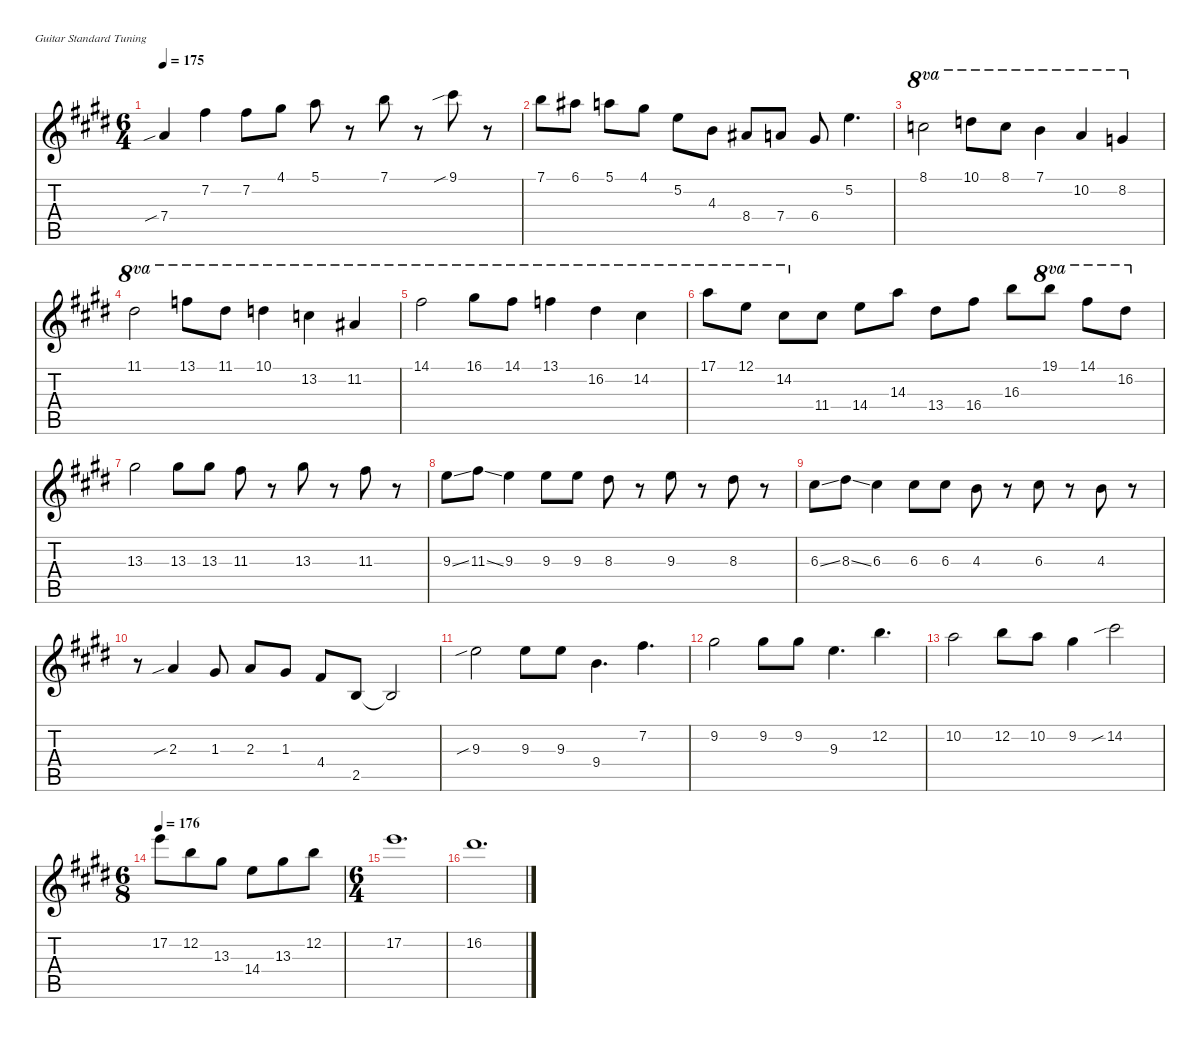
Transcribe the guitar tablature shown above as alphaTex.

\defaultSystemsLayout 4
\hideDynamics
\bracketExtendMode nobrackets
\singleTrackTrackNamePolicy hidden
\multiTrackTrackNamePolicy hidden
\firstSystemTrackNameMode fullname
\firstSystemTrackNameOrientation horizontal
\otherSystemsTrackNameOrientation horizontal
\track ("Guitar 1" "n.guit.") {instrument acousticguitarnylon}
\staff {score tabs}
\tuning (E4 B3 G3 D3 A2 E2)
\ts (6 4)
\tempo 175
\clef g2
\ks e
7.4{sib acc forcenatural}.4{dy f beam Up} 7.2{acc #}.4{beam Down} 7.2{acc #}.8{beam Down} 4.1{acc #}.8{beam Down} 5.1{acc forcenatural}.8{beam Down} r.8{beam Down} 7.1{acc forcenatural}.8{beam Down} r.8{beam Down} 9.1{sib acc #}.8{beam Down} r.8{beam Down} |
7.1{acc forcenatural}.8{beam Down} 6.1{acc #}.8{beam Down} 5.1{acc forcenatural}.8{beam Down} 4.1{acc #}.8{beam Down} 5.2{acc forcenatural}.8{beam Down} 4.3{acc forcenatural}.8{beam Down} 8.4{acc #}.8{beam Up} 7.4{acc forcenatural}.8{beam Up} 6.4{acc #}.8{beam Up} 5.2{acc forcenatural}.4{d beam Down} |
8.1{acc forcenatural}.2{ot 8va beam Down} 10.1{acc forcenatural}.8{ot 8va beam Down} 8.1{acc forcenatural}.8{ot 8va beam Down} 7.1{acc forcenatural}.4{ot 8va beam Down} 10.2{acc forcenatural}.4{ot 8va beam Up} 8.2{acc forcenatural}.4{ot 8va beam Up} |
11.1{acc #}.2{ot 8va beam Down} 13.1{acc forcenatural}.8{ot 8va beam Down} 11.1{acc #}.8{ot 8va beam Down} 10.1{acc forcenatural}.4{ot 8va beam Down} 13.2{acc forcenatural}.4{ot 8va beam Down} 11.2{acc #}.4{ot 8va beam Up} |
14.1{acc #}.2{ot 8va beam Down} 16.1{acc #}.8{ot 8va beam Down} 14.1{acc #}.8{ot 8va beam Down} 13.1{acc forcenatural}.4{ot 8va beam Down} 16.2{acc #}.4{ot 8va beam Down} 14.2{acc #}.4{ot 8va beam Down} |
17.1{acc forcenatural}.8{ot 8va beam Down} 12.1{acc forcenatural}.8{ot 8va beam Down} 14.2{acc #}.8{ot 8va beam Down} 11.4{acc #}.8{beam Down} 14.4{acc forcenatural}.8{beam Down} 14.3{acc forcenatural}.8{beam Down} 13.4{acc #}.8{beam Down} 16.4{acc #}.8{beam Down} 16.3{acc forcenatural}.8{beam Down} 19.1{acc forcenatural}.8{ot 8va beam Down} 14.1{acc #}.8{ot 8va beam Down} 16.2{acc #}.8{ot 8va beam Down} |
13.3{acc #}.2{beam Down} 13.3{acc #}.8{beam Down} 13.3{acc #}.8{beam Down} 11.3{acc #}.8{beam Down} r.8{beam Down} 13.3{acc #}.8{beam Down} r.8{beam Down} 11.3{acc #}.8{beam Down} r.8{beam Down} |
9.3{ss acc forcenatural}.8{beam Down} 11.3{ss acc #}.8{beam Down} 9.3{acc forcenatural}.4{beam Down} 9.3{acc forcenatural}.8{beam Down} 9.3{acc forcenatural}.8{beam Down} 8.3{acc #}.8{beam Down} r.8{beam Down} 9.3{acc forcenatural}.8{beam Down} r.8{beam Down} 8.3{acc #}.8{beam Down} r.8{beam Down} |
6.3{ss acc #}.8{beam Down} 8.3{ss acc #}.8{beam Down} 6.3{acc #}.4{beam Down} 6.3{acc #}.8{beam Down} 6.3{acc #}.8{beam Down} 4.3{acc forcenatural}.8{beam Down} r.8{beam Down} 6.3{acc #}.8{beam Down} r.8{beam Down} 4.3{acc forcenatural}.8{beam Down} r.8{beam Down} |
r.8{beam Down} 2.3{sib acc forcenatural}.4{beam Up} 1.3{acc #}.8{beam Up} 2.3{acc forcenatural}.8{beam Up} 1.3{acc #}.8{beam Up} 4.4{acc #}.8{beam Up} 2.5{acc forcenatural}.8{beam Up} 2.5{t acc forcenatural}.2{beam Up} |
9.3{sib acc forcenatural}.2{beam Down} 9.3{acc forcenatural}.8{beam Down} 9.3{acc forcenatural}.8{beam Down} 9.4{acc forcenatural}.4{d beam Down} 7.2{acc #}.4{d beam Down} |
9.2{acc #}.2{beam Down} 9.2{acc #}.8{beam Down} 9.2{acc #}.8{beam Down} 9.3{acc forcenatural}.4{d beam Down} 12.2{acc forcenatural}.4{d beam Down} |
10.2{acc forcenatural}.2{beam Down} 12.2{acc forcenatural}.8{beam Down} 10.2{acc forcenatural}.8{beam Down} 9.2{acc #}.4{beam Down} 14.2{sib acc #}.2{beam Down} |
\ts (6 8)
\beaming (8 3 3 3 3)
\tempo 176
17.2{acc forcenatural}.8{beam Down} 12.2{acc forcenatural}.8{beam Down} 13.3{acc #}.8{beam Down} 14.4{acc forcenatural}.8{beam Down} 13.3{acc #}.8{beam Down} 12.2{acc forcenatural}.8{beam Down} |
\ts (6 4)
\beaming (8 3 3 3 3)
17.2{acc forcenatural}.1{d beam Down} |
16.2{acc #}.1{d beam Down}
